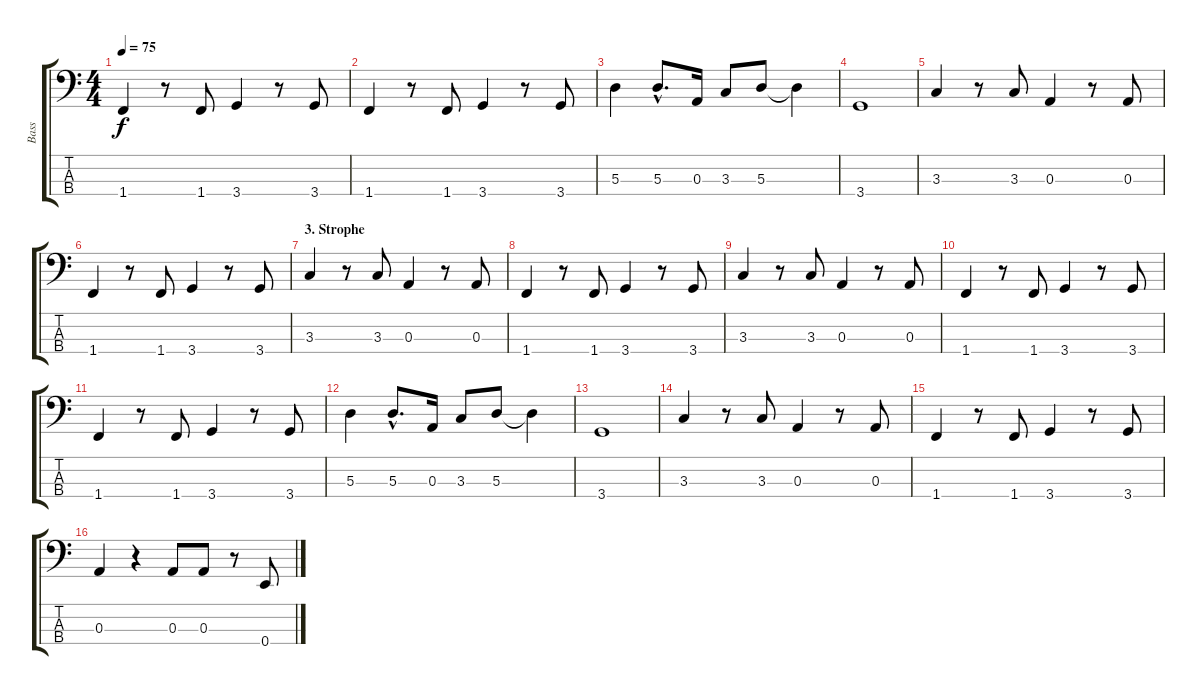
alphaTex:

\track ("Bass" "Bass") {instrument electricbassfinger}
\staff {score tabs}
\tuning (G2 D2 A1 E1) {hide}
\ts (4 4)
\tempo 75
\clef f4
\ks c
1.4.4{dy f} r.8 1.4.8 3.4.4 r.8 3.4.8 |
1.4.4 r.8 1.4.8 3.4.4 r.8 3.4.8 |
5.3.4 5.3{hac}.8{d} 0.3.16 3.3.8 5.3.8 5.3{t}.4 |
3.4.1 |
3.3.4 r.8 3.3.8 0.3.4 r.8 0.3.8 |
1.4.4 r.8 1.4.8 3.4.4 r.8 3.4.8 |
\section ("" "3. Strophe")
3.3.4 r.8 3.3.8 0.3.4 r.8 0.3.8 |
1.4.4 r.8 1.4.8 3.4.4 r.8 3.4.8 |
3.3.4 r.8 3.3.8 0.3.4 r.8 0.3.8 |
1.4.4 r.8 1.4.8 3.4.4 r.8 3.4.8 |
1.4.4 r.8 1.4.8 3.4.4 r.8 3.4.8 |
5.3.4 5.3{hac}.8{d} 0.3.16 3.3.8 5.3.8 5.3{t}.4 |
3.4.1 |
3.3.4 r.8 3.3.8 0.3.4 r.8 0.3.8 |
1.4.4 r.8 1.4.8 3.4.4 r.8 3.4.8 |
0.3.4 r.4 0.3.8 0.3.8 r.8 0.4.8
